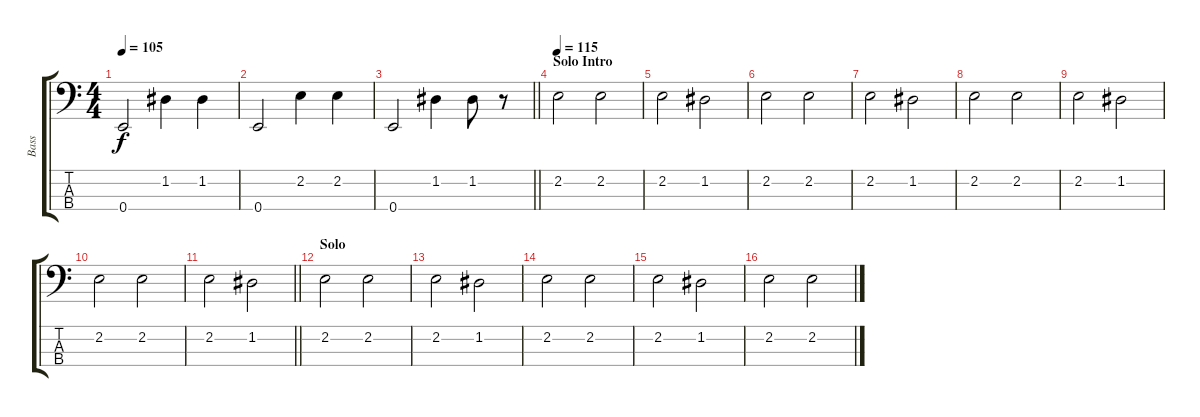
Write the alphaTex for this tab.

\track ("Bass" "Bass") {instrument electricbassfinger}
\staff {score tabs}
\tuning (G2 D2 A1 E1) {hide}
\ts (4 4)
\tempo 105
\clef f4
\ks c
0.4.2{dy f} 1.2.4 1.2.4 |
0.4.2 2.2.4 2.2.4 |
\barLineRight lightlight
0.4.2 1.2.4 1.2.8 r.8 |
\section ("" "Solo Intro")
\tempo 115
2.2.2 2.2.2 |
2.2.2 1.2.2 |
2.2.2 2.2.2 |
2.2.2 1.2.2 |
2.2.2 2.2.2 |
2.2.2 1.2.2 |
2.2.2 2.2.2 |
\barLineRight lightlight
2.2.2 1.2.2 |
\section ("" "Solo")
2.2.2 2.2.2 |
2.2.2 1.2.2 |
2.2.2 2.2.2 |
2.2.2 1.2.2 |
2.2.2 2.2.2
